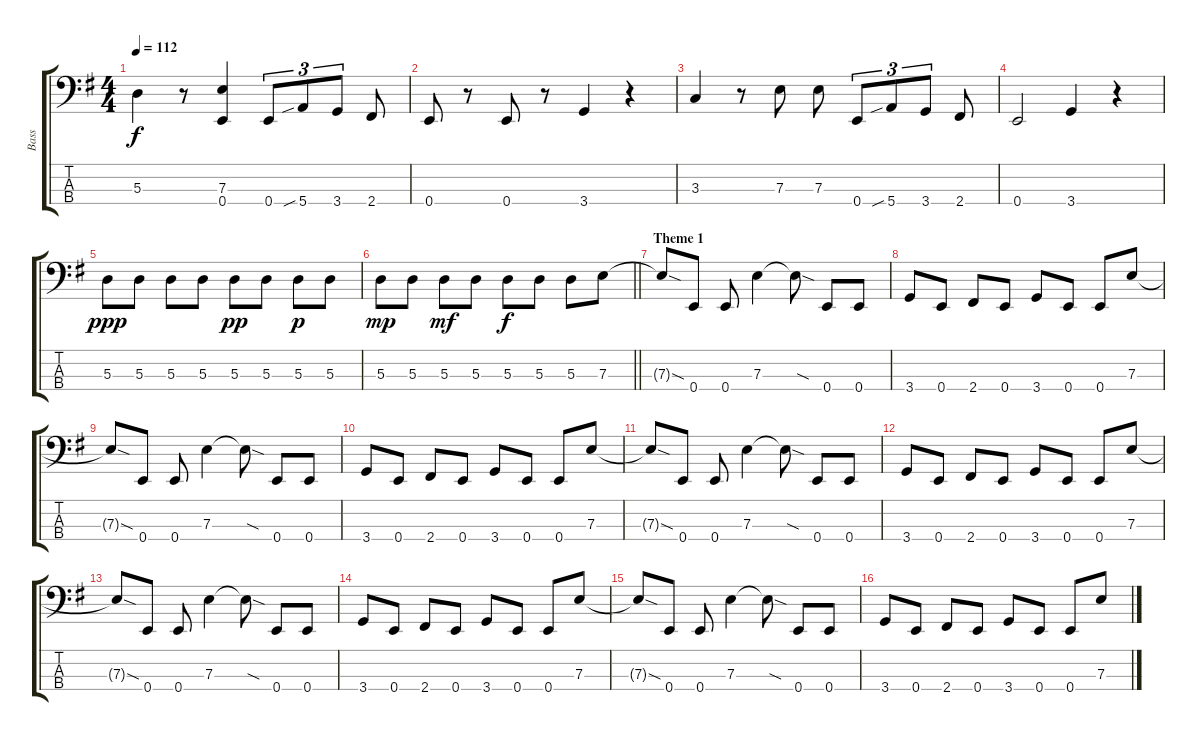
\track ("Bass" "Bass") {instrument electricbassfinger}
\staff {score tabs}
\tuning (G2 D2 A1 E1) {hide}
\ts (4 4)
\tempo 112
\clef f4
\ks eminor
5.3.4{dy f} r.8 (7.3 0.4).4 0.4.8{tu (3 2)} 5.4{sib}.8{tu (3 2)} 3.4.8{tu (3 2)} 2.4.8 |
0.4.8 r.8 0.4.8 r.8 3.4.4 r.4 |
3.3.4 r.8 7.3.8 7.3.8 0.4.8{tu (3 2)} 5.4{sib}.8{tu (3 2)} 3.4.8{tu (3 2)} 2.4.8 |
0.4.2 3.4.4 r.4 |
5.3.8{dy ppp} 5.3.8 5.3.8 5.3.8 5.3.8{dy pp} 5.3.8 5.3.8{dy p} 5.3.8 |
\barLineRight lightlight
5.3.8{dy mp} 5.3.8 5.3.8{dy mf} 5.3.8 5.3.8{dy f} 5.3.8 5.3.8 7.3.8 |
\section ("" "Theme 1")
7.3{sod t}.8 0.4.8 0.4.8 7.3.4 7.3{sod t}.8 0.4.8 0.4.8 |
3.4.8 0.4.8 2.4.8 0.4.8 3.4.8 0.4.8 0.4.8 7.3.8 |
7.3{sod t}.8 0.4.8 0.4.8 7.3.4 7.3{sod t}.8 0.4.8 0.4.8 |
3.4.8 0.4.8 2.4.8 0.4.8 3.4.8 0.4.8 0.4.8 7.3.8 |
7.3{sod t}.8 0.4.8 0.4.8 7.3.4 7.3{sod t}.8 0.4.8 0.4.8 |
3.4.8 0.4.8 2.4.8 0.4.8 3.4.8 0.4.8 0.4.8 7.3.8 |
7.3{sod t}.8 0.4.8 0.4.8 7.3.4 7.3{sod t}.8 0.4.8 0.4.8 |
3.4.8 0.4.8 2.4.8 0.4.8 3.4.8 0.4.8 0.4.8 7.3.8 |
7.3{sod t}.8 0.4.8 0.4.8 7.3.4 7.3{sod t}.8 0.4.8 0.4.8 |
3.4.8 0.4.8 2.4.8 0.4.8 3.4.8 0.4.8 0.4.8 7.3.8
